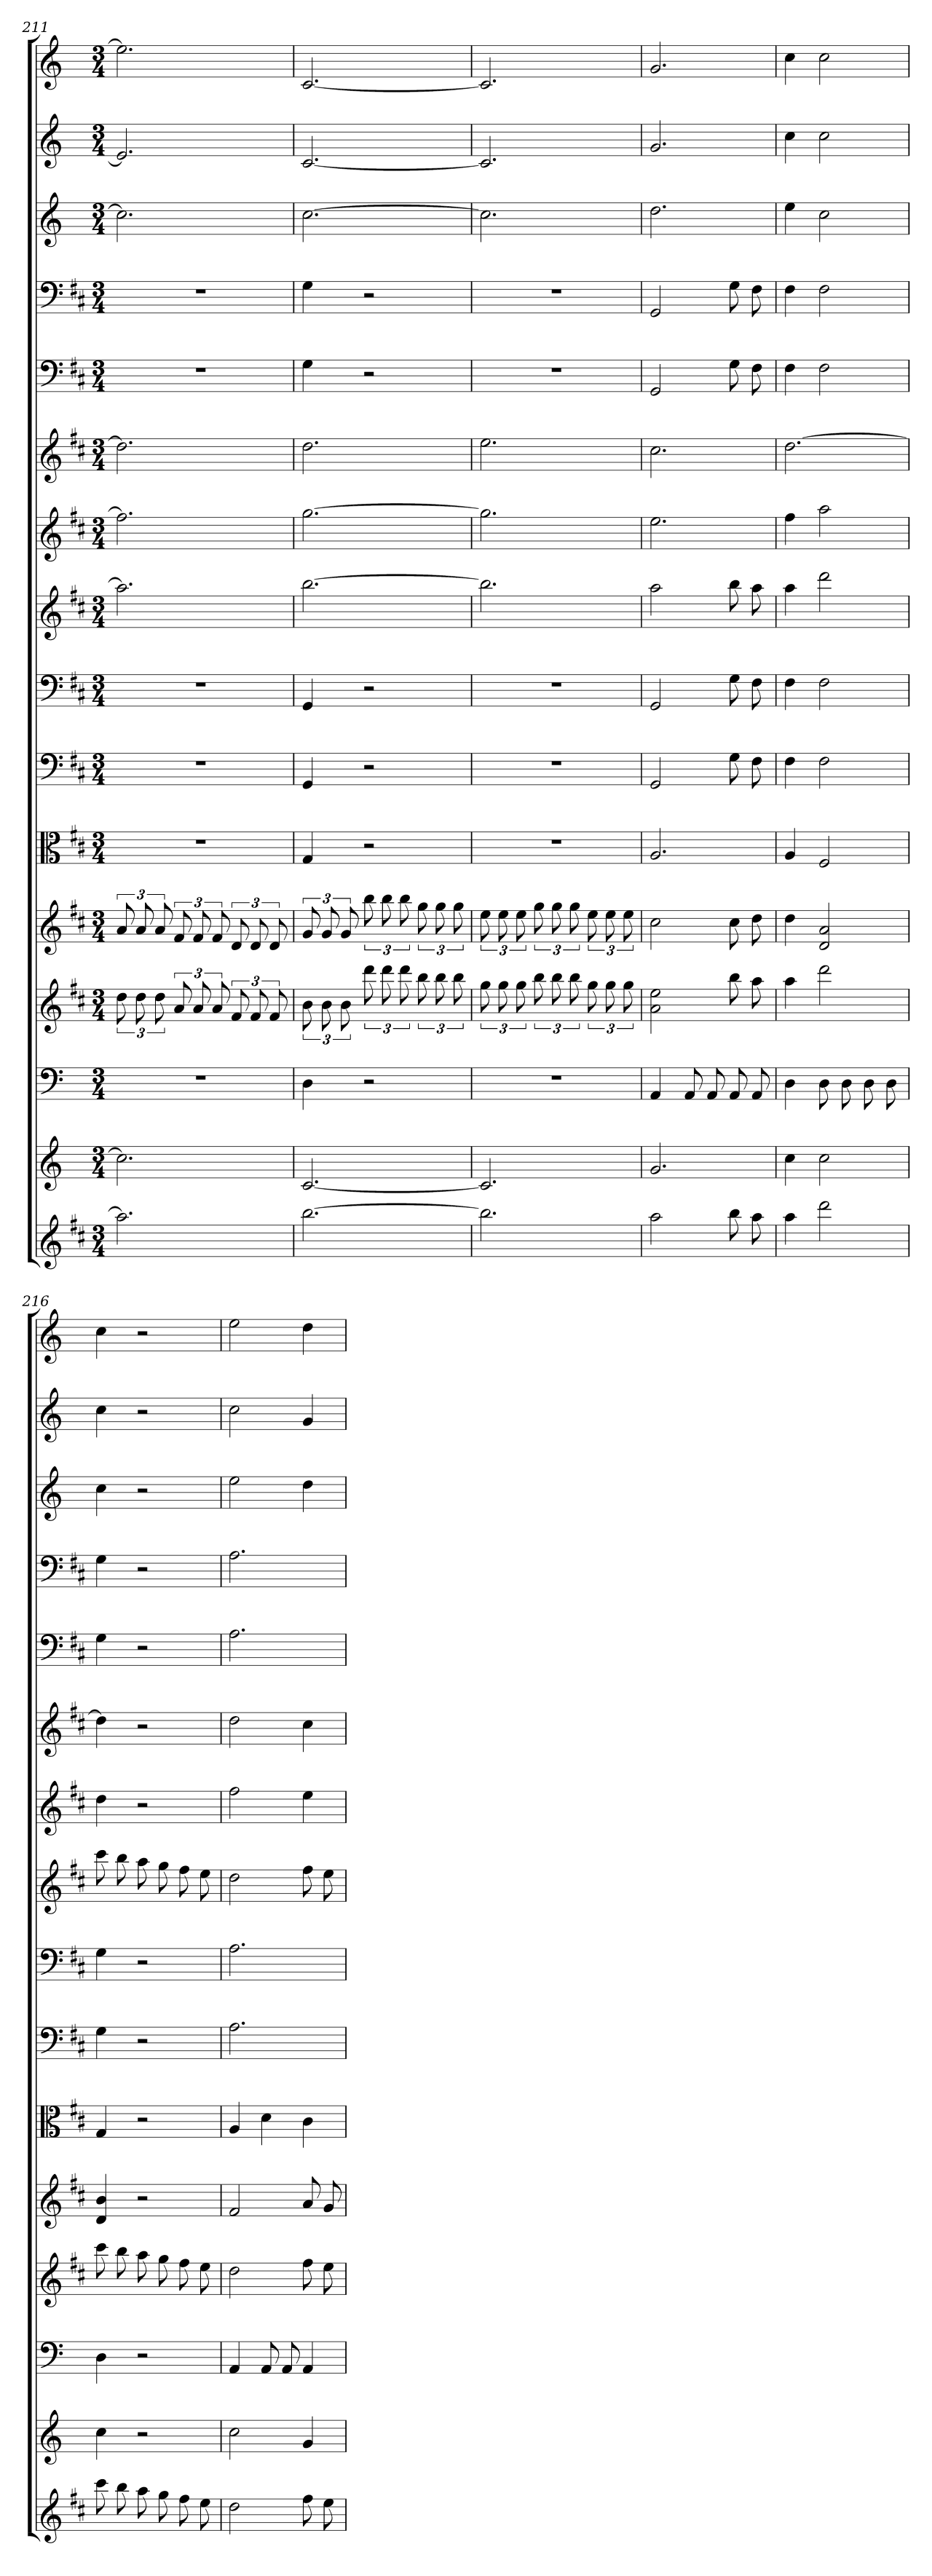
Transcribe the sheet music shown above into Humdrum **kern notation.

**kern	**kern	**kern	**kern	**kern	**kern	**kern	**kern	**kern	**kern	**kern	**kern	**kern	**kern	**kern	**kern
*part16	*part15	*part14	*part13	*part12	*part11	*part10	*part9	*part8	*part7	*part6	*part5	*part4	*part3	*part2	*part1
*staff16	*staff15	*staff14	*staff13	*staff12	*staff11	*staff10	*staff9	*staff8	*staff7	*staff6	*staff5	*staff4	*staff3	*staff2	*staff1
*	*	*clefF4	*	*	*clefC3	*clefF4	*clefF4	*	*	*	*clefF4	*clefF4	*	*	*
*k[f#c#]	*k[]	*k[]	*k[f#c#]	*k[f#c#]	*k[f#c#]	*k[f#c#]	*k[f#c#]	*k[f#c#]	*k[f#c#]	*k[f#c#]	*k[f#c#]	*k[f#c#]	*k[]	*k[]	*k[]
*M3/4	*M3/4	*M3/4	*M3/4	*M3/4	*M3/4	*M3/4	*M3/4	*M3/4	*M3/4	*M3/4	*M3/4	*M3/4	*M3/4	*M3/4	*M3/4
=211	=211	=211	=211	=211	=211	=211	=211	=211	=211	=211	=211	=211	=211	=211	=211
2.aa]	2.cc]	2.r	12dd	12a	2.r	2.r	2.r	2.aa]	2.ff#]	2.dd]	2.r	2.r	2.cc]	2.e]	2.ee]
.	.	.	12dd	12a	.	.	.	.	.	.	.	.	.	.	.
.	.	.	12dd	12a	.	.	.	.	.	.	.	.	.	.	.
.	.	.	12a	12f#	.	.	.	.	.	.	.	.	.	.	.
.	.	.	12a	12f#	.	.	.	.	.	.	.	.	.	.	.
.	.	.	12a	12f#	.	.	.	.	.	.	.	.	.	.	.
.	.	.	12f#	12d	.	.	.	.	.	.	.	.	.	.	.
.	.	.	12f#	12d	.	.	.	.	.	.	.	.	.	.	.
.	.	.	12f#	12d	.	.	.	.	.	.	.	.	.	.	.
=212	=212	=212	=212	=212	=212	=212	=212	=212	=212	=212	=212	=212	=212	=212	=212
[2.bb	[2.c	4D	12b	12g	4G	4GG	4GG	[2.bb	[2.gg	2.dd	4G	4G	[2.cc	[2.c	[2.c
.	.	.	12b	12g	.	.	.	.	.	.	.	.	.	.	.
.	.	.	12b	12g	.	.	.	.	.	.	.	.	.	.	.
.	.	2r	12ddd	12bb	2r	2r	2r	.	.	.	2r	2r	.	.	.
.	.	.	12ddd	12bb	.	.	.	.	.	.	.	.	.	.	.
.	.	.	12ddd	12bb	.	.	.	.	.	.	.	.	.	.	.
.	.	.	12bb	12gg	.	.	.	.	.	.	.	.	.	.	.
.	.	.	12bb	12gg	.	.	.	.	.	.	.	.	.	.	.
.	.	.	12bb	12gg	.	.	.	.	.	.	.	.	.	.	.
=213	=213	=213	=213	=213	=213	=213	=213	=213	=213	=213	=213	=213	=213	=213	=213
2.bb]	2.c]	2.r	12gg	12ee	2.r	2.r	2.r	2.bb]	2.gg]	2.ee	2.r	2.r	2.cc]	2.c]	2.c]
.	.	.	12gg	12ee	.	.	.	.	.	.	.	.	.	.	.
.	.	.	12gg	12ee	.	.	.	.	.	.	.	.	.	.	.
.	.	.	12bb	12gg	.	.	.	.	.	.	.	.	.	.	.
.	.	.	12bb	12gg	.	.	.	.	.	.	.	.	.	.	.
.	.	.	12bb	12gg	.	.	.	.	.	.	.	.	.	.	.
.	.	.	12gg	12ee	.	.	.	.	.	.	.	.	.	.	.
.	.	.	12gg	12ee	.	.	.	.	.	.	.	.	.	.	.
.	.	.	12gg	12ee	.	.	.	.	.	.	.	.	.	.	.
=214	=214	=214	=214	=214	=214	=214	=214	=214	=214	=214	=214	=214	=214	=214	=214
2aa	2.g	4AA	2a 2ee	2cc#	2.A	2GG	2GG	2aa	2.ee	2.cc#	2GG	2GG	2.dd	2.g	2.g
.	.	8AA	.	.	.	.	.	.	.	.	.	.	.	.	.
.	.	8AA	.	.	.	.	.	.	.	.	.	.	.	.	.
8bb	.	8AA	8bb	8cc#	.	8G	8G	8bb	.	.	8G	8G	.	.	.
8aa	.	8AA	8aa	8dd	.	8F#	8F#	8aa	.	.	8F#	8F#	.	.	.
=215	=215	=215	=215	=215	=215	=215	=215	=215	=215	=215	=215	=215	=215	=215	=215
4aa	4cc	4D	4aa	4dd	4A	4F#	4F#	4aa	4ff#	[2.dd	4F#	4F#	4ee	4cc	4cc
2ddd	2cc	8D	2ddd	2d 2a	2F#	2F#	2F#	2ddd	2aa	.	2F#	2F#	2cc	2cc	2cc
.	.	8D	.	.	.	.	.	.	.	.	.	.	.	.	.
.	.	8D	.	.	.	.	.	.	.	.	.	.	.	.	.
.	.	8D	.	.	.	.	.	.	.	.	.	.	.	.	.
=216	=216	=216	=216	=216	=216	=216	=216	=216	=216	=216	=216	=216	=216	=216	=216
8ccc#	4cc	4D	8ccc#	4d 4b	4G	4G	4G	8ccc#	4dd	4dd]	4G	4G	4cc	4cc	4cc
8bb	.	.	8bb	.	.	.	.	8bb	.	.	.	.	.	.	.
8aa	2r	2r	8aa	2r	2r	2r	2r	8aa	2r	2r	2r	2r	2r	2r	2r
8gg	.	.	8gg	.	.	.	.	8gg	.	.	.	.	.	.	.
8ff#	.	.	8ff#	.	.	.	.	8ff#	.	.	.	.	.	.	.
8ee	.	.	8ee	.	.	.	.	8ee	.	.	.	.	.	.	.
=217	=217	=217	=217	=217	=217	=217	=217	=217	=217	=217	=217	=217	=217	=217	=217
2dd	2cc	4AA	2dd	2f#	4A	2.A	2.A	2dd	2ff#	2dd	2.A	2.A	2ee	2cc	2ee
.	.	8AA	.	.	4d	.	.	.	.	.	.	.	.	.	.
.	.	8AA	.	.	.	.	.	.	.	.	.	.	.	.	.
8ff#	4g	4AA	8ff#	8a	4c#	.	.	8ff#	4ee	4cc#	.	.	4dd	4g	4dd
8ee	.	.	8ee	8g	.	.	.	8ee	.	.	.	.	.	.	.
=	=	=	=	=	=	=	=	=	=	=	=	=	=	=	=
*-	*-	*-	*-	*-	*-	*-	*-	*-	*-	*-	*-	*-	*-	*-	*-
